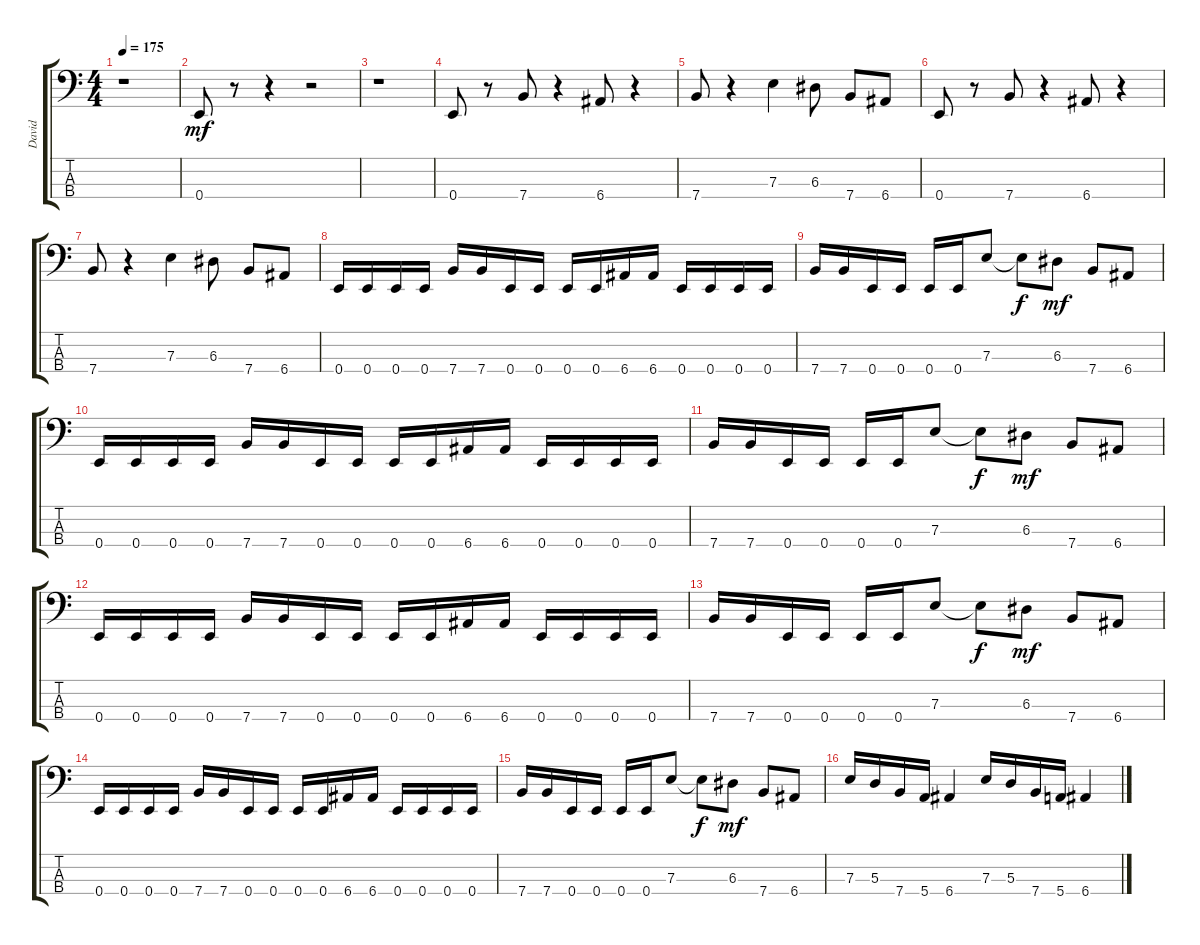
\track ("David" "David") {instrument electricbasspick}
\staff {score tabs}
\tuning (G2 D2 A1 E1) {hide}
\ts (4 4)
\tempo 175
\clef f4
\ks c
r.1{dy f} |
0.4.8{dy mf} r.8 r.4 r.2 |
r.1 |
0.4.8 r.8 7.4.8 r.4 6.4.8 r.4 |
7.4.8 r.4 7.3.4 6.3.8 7.4.8 6.4.8 |
0.4.8 r.8 7.4.8 r.4 6.4.8 r.4 |
7.4.8 r.4 7.3.4 6.3.8 7.4.8 6.4.8 |
0.4.16 0.4.16 0.4.16 0.4.16 7.4.16 7.4.16 0.4.16 0.4.16 0.4.16 0.4.16 6.4.16 6.4.16 0.4.16 0.4.16 0.4.16 0.4.16 |
7.4.16 7.4.16 0.4.16 0.4.16 0.4.16 0.4.16 7.3.8 7.3{t}.8{dy f} 6.3.8{dy mf} 7.4.8 6.4.8 |
0.4.16 0.4.16 0.4.16 0.4.16 7.4.16 7.4.16 0.4.16 0.4.16 0.4.16 0.4.16 6.4.16 6.4.16 0.4.16 0.4.16 0.4.16 0.4.16 |
7.4.16 7.4.16 0.4.16 0.4.16 0.4.16 0.4.16 7.3.8 7.3{t}.8{dy f} 6.3.8{dy mf} 7.4.8 6.4.8 |
0.4.16 0.4.16 0.4.16 0.4.16 7.4.16 7.4.16 0.4.16 0.4.16 0.4.16 0.4.16 6.4.16 6.4.16 0.4.16 0.4.16 0.4.16 0.4.16 |
7.4.16 7.4.16 0.4.16 0.4.16 0.4.16 0.4.16 7.3.8 7.3{t}.8{dy f} 6.3.8{dy mf} 7.4.8 6.4.8 |
0.4.16 0.4.16 0.4.16 0.4.16 7.4.16 7.4.16 0.4.16 0.4.16 0.4.16 0.4.16 6.4.16 6.4.16 0.4.16 0.4.16 0.4.16 0.4.16 |
7.4.16 7.4.16 0.4.16 0.4.16 0.4.16 0.4.16 7.3.8 7.3{t}.8{dy f} 6.3.8{dy mf} 7.4.8 6.4.8 |
7.3.16 5.3.16 7.4.16 5.4.16 6.4.4 7.3.16 5.3.16 7.4.16 5.4.16 6.4.4
